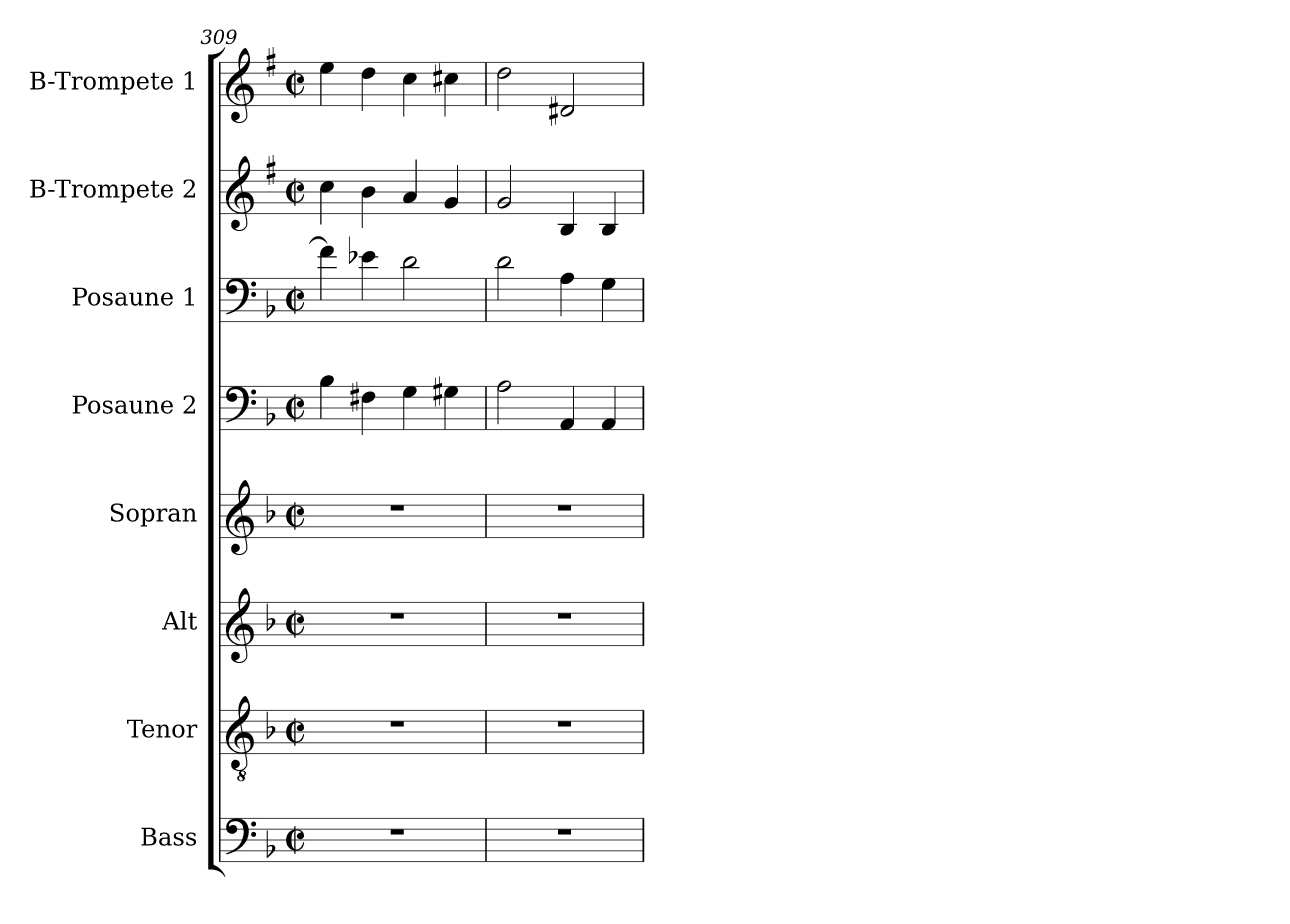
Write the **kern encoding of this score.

**kern	**kern	**kern	**kern	**kern	**kern	**kern	**kern
*part8	*part7	*part6	*part5	*part4	*part3	*part2	*part1
*staff8	*staff7	*staff6	*staff5	*staff4	*staff3	*staff2	*staff1
*I"Bass	*I"Tenor	*I"Alt	*I"Sopran	*I"Posaune 2	*I"Posaune 1	*I"B-Trompete 2	*I"B-Trompete 1
*I'B.	*I'T.	*I'A.	*I'S.	*I'Pos. 2	*I'Pos. 1	*I'B Trp. 2	*I'B Trp. 1
*clefF4	*clefGv2	*clefG2	*clefG2	*clefF4	*clefF4	*clefG2	*clefG2
*	*	*	*	*	*	*ITrd1c2	*ITrd1c2
*k[b-]	*k[b-]	*k[b-]	*k[b-]	*k[b-]	*k[b-]	*k[b-]	*k[b-]
*F:	*F:	*F:	*F:	*F:	*F:	*F:	*F:
*M2/2	*M2/2	*M2/2	*M2/2	*M2/2	*M2/2	*M2/2	*M2/2
*met(c|)	*met(c|)	*met(c|)	*met(c|)	*met(c|)	*met(c|)	*met(c|)	*met(c|)
=309	=309	=309	=309	=309	=309	=309	=309
1r	1r	1r	1r	4B-\	4f\]	4b-\	4dd\
.	.	.	.	4F#X\	4e-X\	4a\	4cc\
.	.	.	.	4G\	2d\	4g/	4b-\
.	.	.	.	4G#X\	.	4f/	4bn\
=310	=310	=310	=310	=310	=310	=310	=310
1r	1r	1r	1r	2A\	2d\	2f/	2cc\
.	.	.	.	4AA/	4A\	4A/	2c#X/
.	.	.	.	4AA/	4G\	4A/	.
=	=	=	=	=	=	=	=
*-	*-	*-	*-	*-	*-	*-	*-
